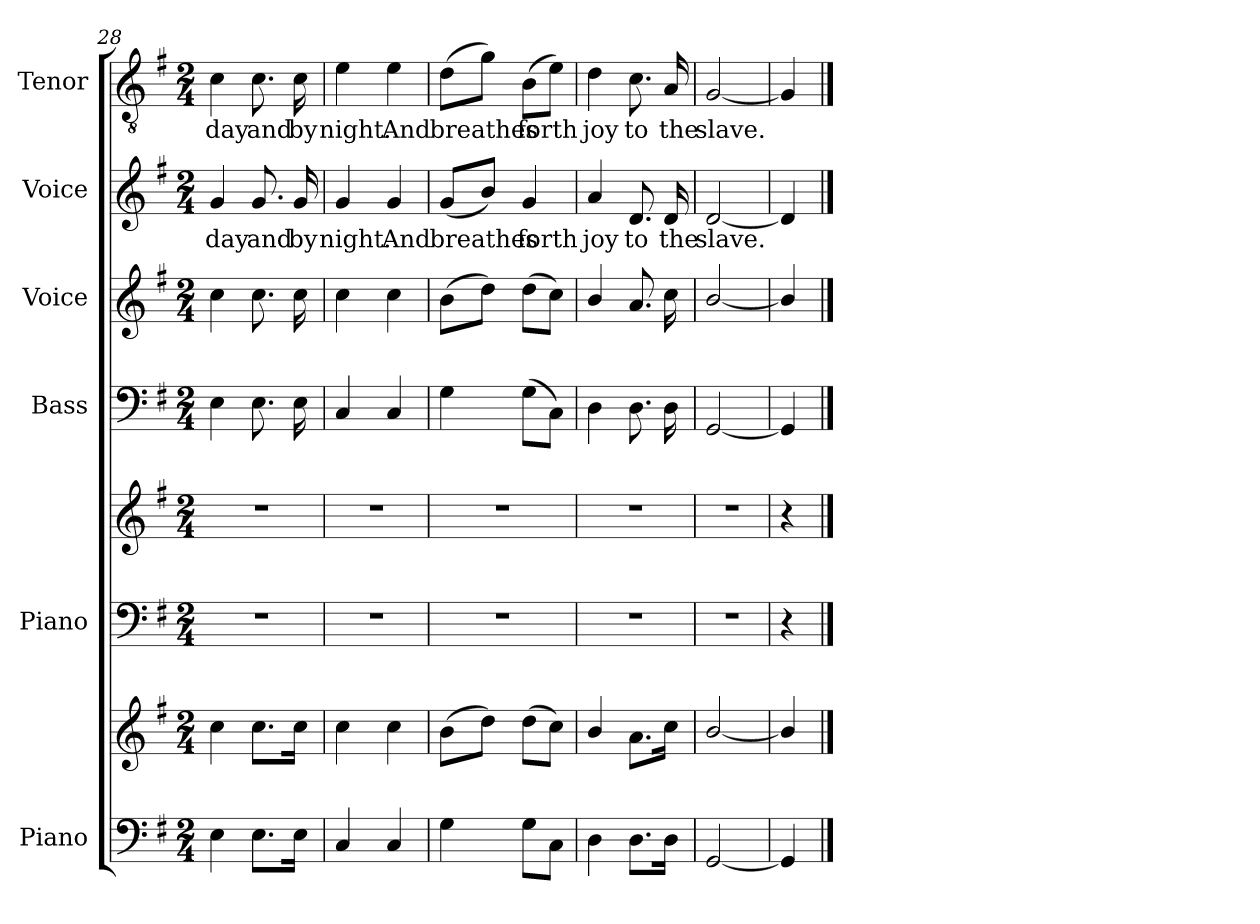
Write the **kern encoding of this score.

**kern	**kern	**kern	**kern	**kern	**kern	**kern	**text	**kern	**text
*part6	*part6	*part5	*part5	*part4	*part3	*part2	*part2	*part1	*part1
*staff8	*staff7	*staff6	*staff5	*staff4	*staff3	*staff2	*staff2	*staff1	*staff1
*I"Piano	*	*I"Piano	*	*I"Bass	*I"Voice	*I"Voice	*	*I"Tenor	*
*I'Pno	*	*I'Pno	*	*I'B	*	*	*	*	*
!!LO:LB:g=z
*clefF4	*clefG2	*clefF4	*clefG2	*clefF4	*clefG2	*clefG2	*	*clefGv2	*
*k[f#]	*k[f#]	*k[f#]	*k[f#]	*k[f#]	*k[f#]	*k[f#]	*	*k[f#]	*
*M2/4	*M2/4	*M2/4	*M2/4	*M2/4	*M2/4	*M2/4	*	*M2/4	*
=28	=28	=28	=28	=28	=28	=28	=28	=28	=28
!	!	!	!	!	!	!	!LO:LY:b	!	!LO:LY:b
4E\	4cc\	2r	2r	4E\	4cc\	4g/	day	4c\	day
!	!	!	!	!	!	!	!LO:LY:b	!	!LO:LY:b
8.E\L	8.cc\L	.	.	8.E\	8.cc\	8.g/	and	8.c\	and
!	!	!	!	!	!	!	!LO:LY:b	!	!LO:LY:b
16E\Jk	16cc\Jk	.	.	16E\	16cc\	16g/	by	16c\	by
=29	=29	=29	=29	=29	=29	=29	=29	=29	=29
!	!	!	!	!	!	!	!LO:LY:b	!	!LO:LY:b
4C/	4cc\	2r	2r	4C/	4cc\	4g/	night.	4e\	night.
!	!	!	!	!	!	!	!LO:LY:b	!	!LO:LY:b
4C/	4cc\	.	.	4C/	4cc\	4g/	And	4e\	And
=30	=30	=30	=30	=30	=30	=30	=30	=30	=30
!	!	!	!	!	!	!	!LO:LY:b	!	!LO:LY:b
4G\	(>8b\L	2r	2r	4G\	(>8b\L	(<8g/L	breathes	(>8d\L	breathes
.	8dd\J)	.	.	.	8dd\J)	8b/J)	.	8g\J)	.
!	!	!	!	!	!	!	!LO:LY:b	!	!LO:LY:b
8G\L	(>8dd\L	.	.	(>8G\L	(>8dd\L	4g/	forth	(>8B\L	forth
8C\J	8cc\J)	.	.	8C\J)	8cc\J)	.	.	8e\J)	.
=31	=31	=31	=31	=31	=31	=31	=31	=31	=31
!	!	!	!	!	!	!	!LO:LY:b	!	!LO:LY:b
4D\	4b/	2r	2r	4D\	4b/	4a/	joy	4d\	joy
!	!	!	!	!	!	!	!LO:LY:b	!	!LO:LY:b
8.D\L	8.a\L	.	.	8.D\	8.a/	8.d/	to	8.c\	to
!	!	!	!	!	!	!	!LO:LY:b	!	!LO:LY:b
16D\Jk	16cc\Jk	.	.	16D\	16cc\	16d/	the	16A/	the
=32	=32	=32	=32	=32	=32	=32	=32	=32	=32
!	!	!	!	!	!	!	!LO:LY:b	!	!LO:LY:b
[2GG/	[2b/	2r	2r	[2GG/	[2b/	[2d/	slave.	[2G/	slave.
=33	=33	=33	=33	=33	=33	=33	=33	=33	=33
4GG/]	4b/]	4r	4r	4GG/]	4b/]	4d/]	.	4G/]	.
==	==	==	==	==	==	==	==	==	==
*-	*-	*-	*-	*-	*-	*-	*-	*-	*-
